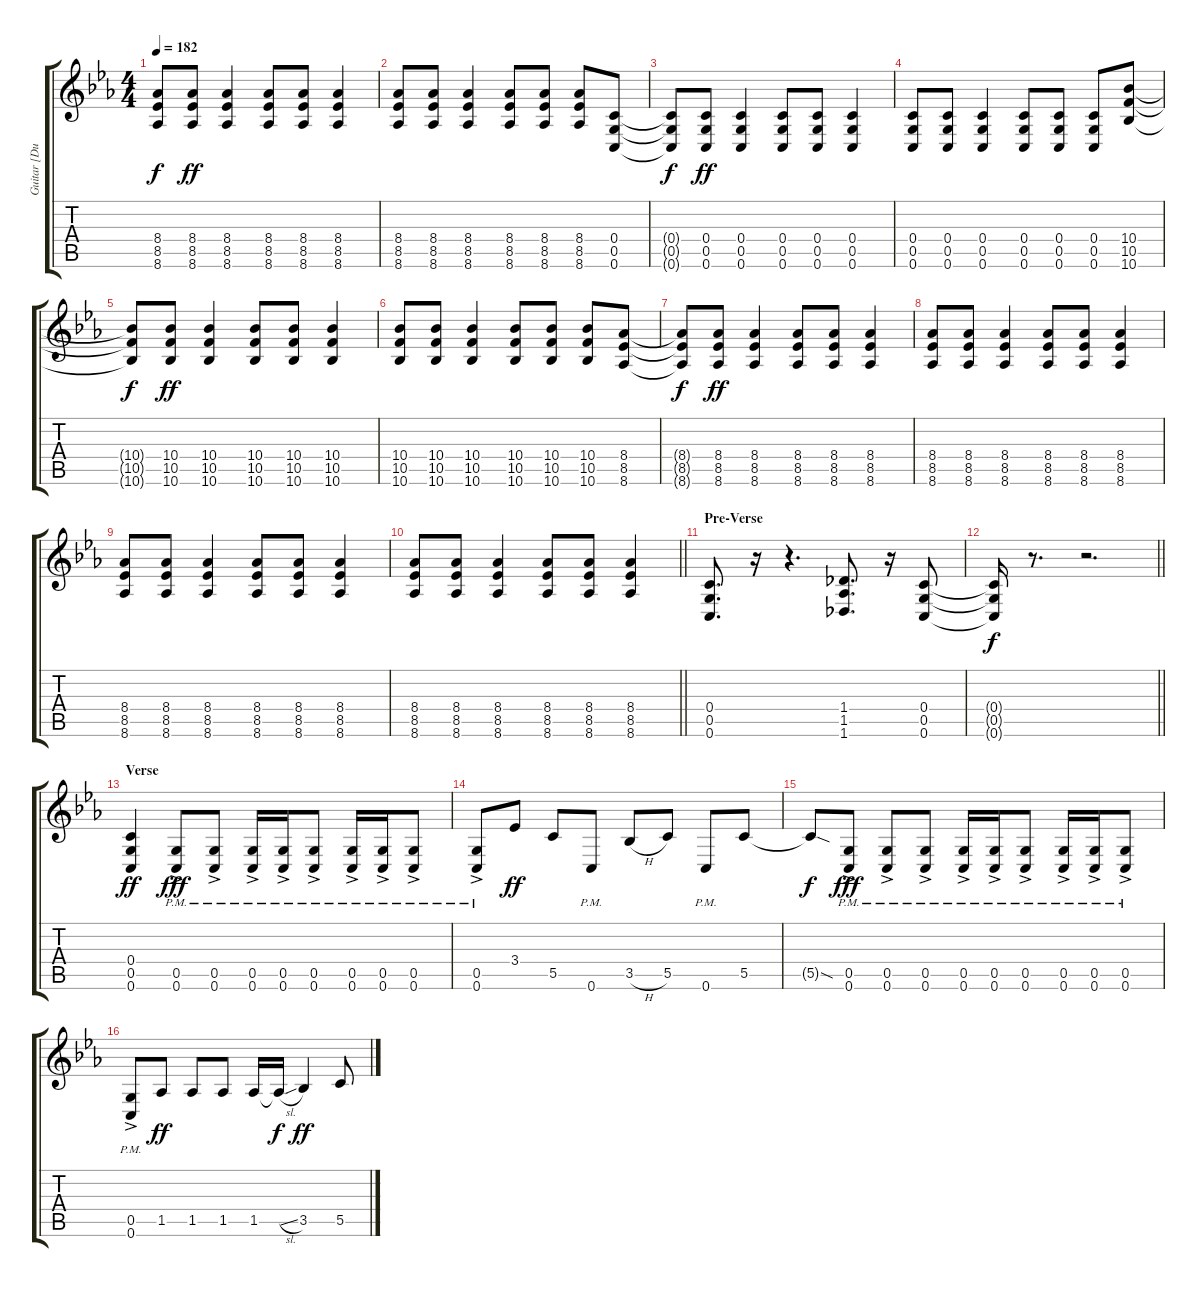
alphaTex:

\track ("Guitar [Dustin]" "Guitar [Du") {instrument distortionguitar}
\staff {score tabs}
\tuning (D4 A3 F3 C3 G2 C2) {hide}
\ts (4 4)
\tempo 182
\clef g2
\ks eb
(8.4{t} 8.5{t} 8.6{t}).8{dy f} (8.4 8.5 8.6).8{dy ff} (8.4 8.5 8.6).4 (8.4 8.5 8.6).8 (8.4 8.5 8.6).8 (8.4 8.5 8.6).4 |
(8.4 8.5 8.6).8 (8.4 8.5 8.6).8 (8.4 8.5 8.6).4 (8.4 8.5 8.6).8 (8.4 8.5 8.6).8 (8.4 8.5 8.6).8 (0.4 0.5 0.6).8 |
(0.4{t} 0.5{t} 0.6{t}).8{dy f} (0.4 0.5 0.6).8{dy ff} (0.4 0.5 0.6).4 (0.4 0.5 0.6).8 (0.4 0.5 0.6).8 (0.4 0.5 0.6).4 |
(0.4 0.5 0.6).8 (0.4 0.5 0.6).8 (0.4 0.5 0.6).4 (0.4 0.5 0.6).8 (0.4 0.5 0.6).8 (0.4 0.5 0.6).8 (10.4 10.5 10.6).8 |
(10.4{t} 10.5{t} 10.6{t}).8{dy f} (10.4 10.5 10.6).8{dy ff} (10.4 10.5 10.6).4 (10.4 10.5 10.6).8 (10.4 10.5 10.6).8 (10.4 10.5 10.6).4 |
(10.4 10.5 10.6).8 (10.4 10.5 10.6).8 (10.4 10.5 10.6).4 (10.4 10.5 10.6).8 (10.4 10.5 10.6).8 (10.4 10.5 10.6).8 (8.4 8.5 8.6).8 |
(8.4{t} 8.5{t} 8.6{t}).8{dy f} (8.4 8.5 8.6).8{dy ff} (8.4 8.5 8.6).4 (8.4 8.5 8.6).8 (8.4 8.5 8.6).8 (8.4 8.5 8.6).4 |
(8.4 8.5 8.6).8 (8.4 8.5 8.6).8 (8.4 8.5 8.6).4 (8.4 8.5 8.6).8 (8.4 8.5 8.6).8 (8.4 8.5 8.6).4 |
(8.4 8.5 8.6).8 (8.4 8.5 8.6).8 (8.4 8.5 8.6).4 (8.4 8.5 8.6).8 (8.4 8.5 8.6).8 (8.4 8.5 8.6).4 |
\barLineRight lightlight
(8.4 8.5 8.6).8 (8.4 8.5 8.6).8 (8.4 8.5 8.6).4 (8.4 8.5 8.6).8 (8.4 8.5 8.6).8 (8.4 8.5 8.6).4 |
\section ("" "Pre-Verse")
(0.4 0.5 0.6).8{d} r.16 r.4{d} (1.4 1.5 1.6).8{d} r.16 (0.4 0.5 0.6).8 |
\barLineRight lightlight
(0.4{t} 0.5{t} 0.6{t}).16{dy f} r.8{d} r.2{d} |
\section ("" "Verse")
(0.4 0.5 0.6).4{dy ff} (0.5{ac pm} 0.6{ac pm}).8{dy fff} (0.5{ac pm} 0.6{ac pm}).8 (0.5{ac pm} 0.6{ac pm}).16 (0.5{ac pm} 0.6{ac pm}).16 (0.5{ac pm} 0.6{ac pm}).8 (0.5{ac pm} 0.6{ac pm}).16 (0.5{ac pm} 0.6{ac pm}).16 (0.5{ac pm} 0.6{ac pm}).8 |
(0.5{ac pm} 0.6{ac pm}).8 3.4.8{dy ff} 5.5.8 0.6{pm}.8 3.5{h}.8 5.5.8 0.6{pm}.8 5.5.8 |
5.5{sod t}.8{dy f} (0.5{ac pm} 0.6{ac pm}).8{dy fff} (0.5{ac pm} 0.6{ac pm}).8 (0.5{ac pm} 0.6{ac pm}).8 (0.5{ac pm} 0.6{ac pm}).16 (0.5{ac pm} 0.6{ac pm}).16 (0.5{ac pm} 0.6{ac pm}).8 (0.5{ac pm} 0.6{ac pm}).16 (0.5{ac pm} 0.6{ac pm}).16 (0.5{ac pm} 0.6{ac pm}).8 |
(0.5{ac pm} 0.6{ac pm}).8 1.5.8{dy ff} 1.5.8 1.5.8 1.5.16 1.5{sl t}.16{dy f} 3.5.4{dy ff} 5.5.8
